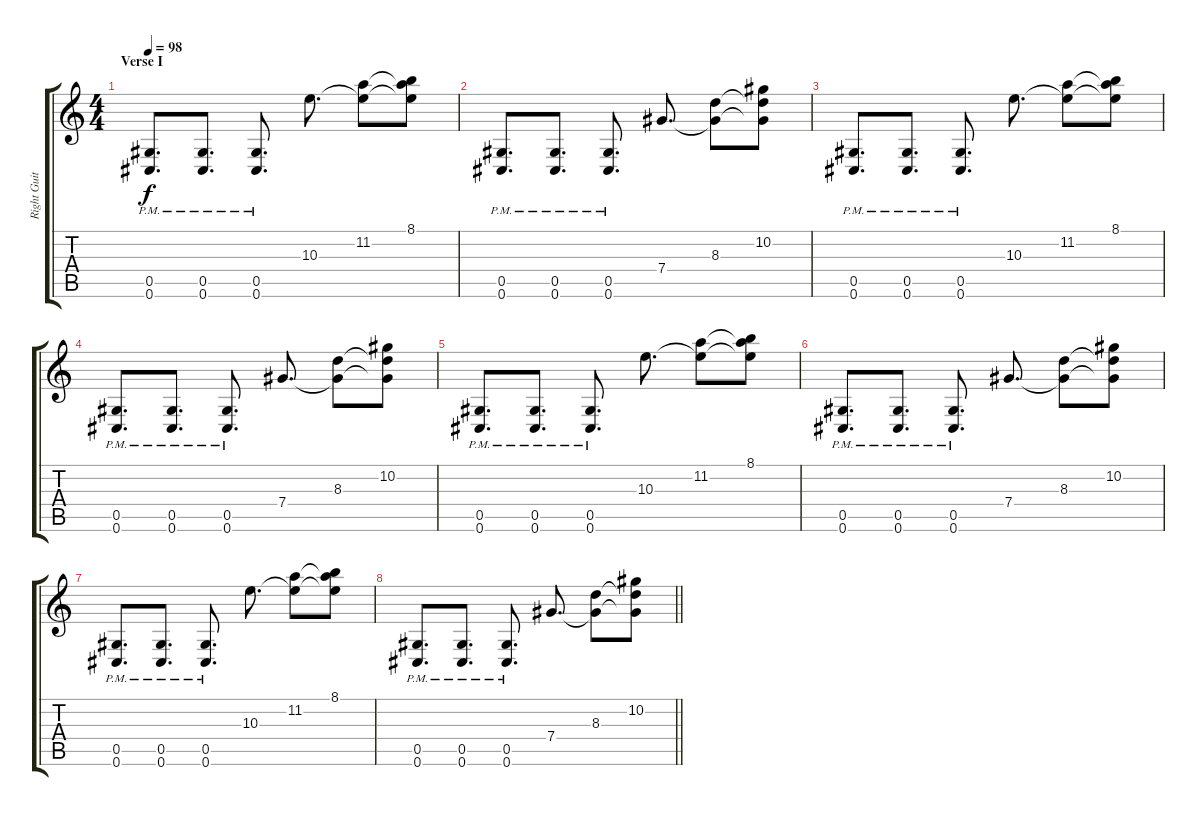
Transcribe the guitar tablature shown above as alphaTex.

\track ("Right Guitar" "Right Guit") {instrument distortionguitar}
\staff {score tabs}
\tuning (Eb4 Bb3 Gb3 Db3 Ab2 Db2) {hide}
\ts (4 4)
\section ("" "Verse I")
\tempo 98
\clef g2
\ks c
(0.5{pm} 0.6{pm}).8{d dy f} (0.5{pm} 0.6{pm}).8{d} (0.5{pm} 0.6{pm}).8{d} 10.3.8{d} (11.2 10.3{t}).8 (8.1 11.2{t} 10.3{t}).8 |
(0.5{pm} 0.6{pm}).8{d} (0.5{pm} 0.6{pm}).8{d} (0.5{pm} 0.6{pm}).8{d} 7.4.8{d} (8.3 7.4{t}).8 (10.2 8.3{t} 7.4{t}).8 |
(0.5{pm} 0.6{pm}).8{d} (0.5{pm} 0.6{pm}).8{d} (0.5{pm} 0.6{pm}).8{d} 10.3.8{d} (11.2 10.3{t}).8 (8.1 11.2{t} 10.3{t}).8 |
(0.5{pm} 0.6{pm}).8{d} (0.5{pm} 0.6{pm}).8{d} (0.5{pm} 0.6{pm}).8{d} 7.4.8{d} (8.3 7.4{t}).8 (10.2 8.3{t} 7.4{t}).8 |
(0.5{pm} 0.6{pm}).8{d} (0.5{pm} 0.6{pm}).8{d} (0.5{pm} 0.6{pm}).8{d} 10.3.8{d} (11.2 10.3{t}).8 (8.1 11.2{t} 10.3{t}).8 |
(0.5{pm} 0.6{pm}).8{d} (0.5{pm} 0.6{pm}).8{d} (0.5{pm} 0.6{pm}).8{d} 7.4.8{d} (8.3 7.4{t}).8 (10.2 8.3{t} 7.4{t}).8 |
(0.5{pm} 0.6{pm}).8{d} (0.5{pm} 0.6{pm}).8{d} (0.5{pm} 0.6{pm}).8{d} 10.3.8{d} (11.2 10.3{t}).8 (8.1 11.2{t} 10.3{t}).8 |
\barLineRight lightlight
(0.5{pm} 0.6{pm}).8{d} (0.5{pm} 0.6{pm}).8{d} (0.5{pm} 0.6{pm}).8{d} 7.4.8{d} (8.3 7.4{t}).8 (10.2 8.3{t} 7.4{t}).8
